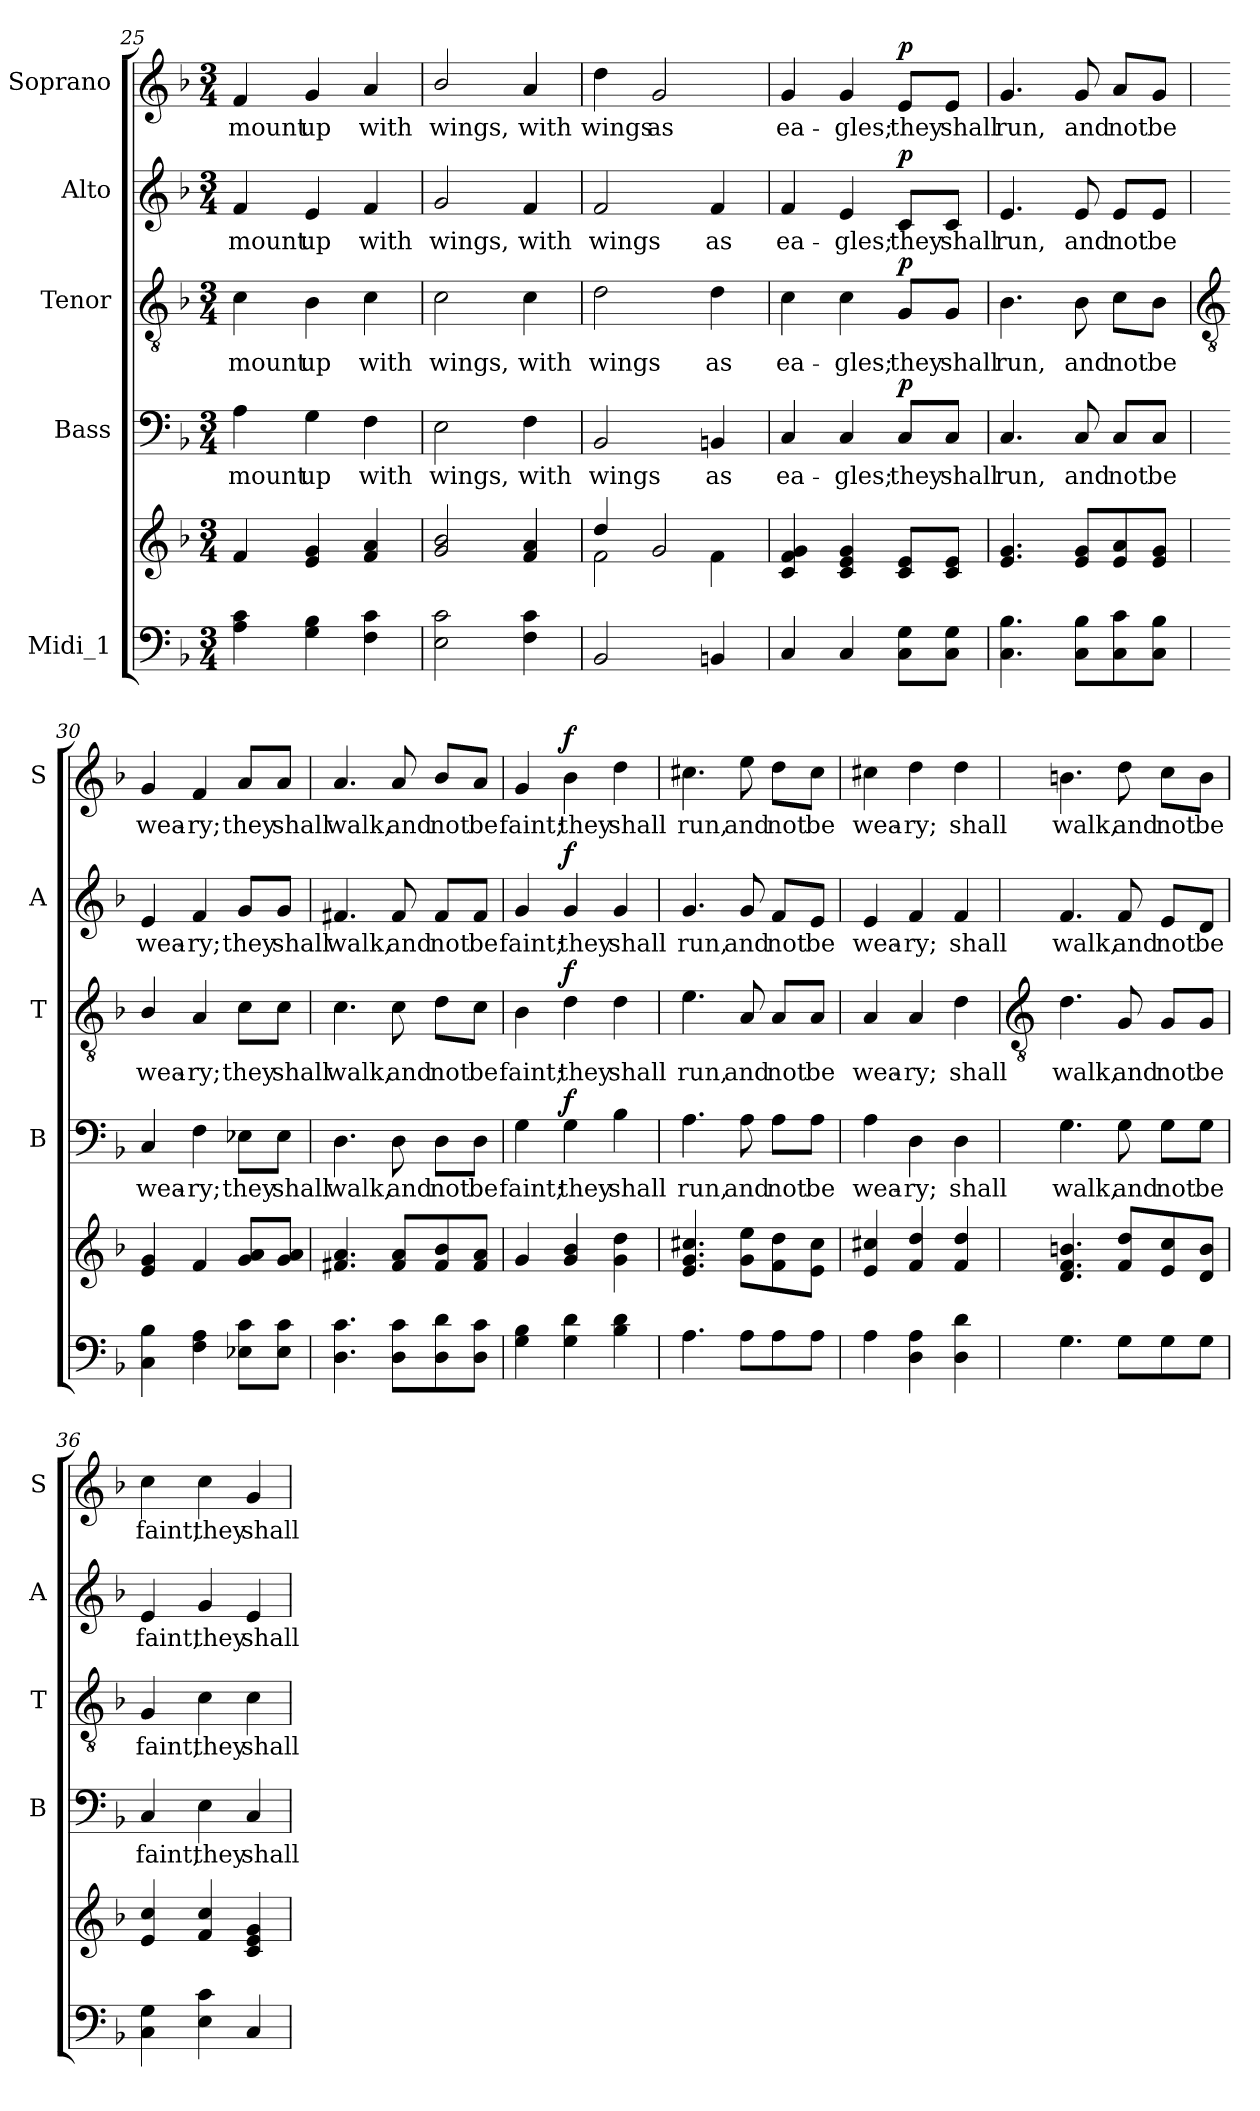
**kern	**kern	**kern	**text	**dynam	**kern	**text	**dynam	**kern	**text	**dynam	**kern	**text	**dynam
*part5	*part5	*part4	*part4	*part4	*part3	*part3	*part3	*part2	*part2	*part2	*part1	*part1	*part1
*staff6	*staff5	*staff4	*staff4	*staff4	*staff3	*staff3	*staff3	*staff2	*staff2	*staff2	*staff1	*staff1	*staff1
*I"Midi_1	*	*I"Bass	*	*	*I"Tenor	*	*	*I"Alto	*	*	*I"Soprano	*	*
*	*	*I'B	*	*	*I'T	*	*	*I'A	*	*	*I'S	*	*
*clefF4	*clefG2	*clefF4	*	*	*clefGv2	*	*	*clefG2	*	*	*clefG2	*	*
*k[b-]	*k[b-]	*k[b-]	*	*	*k[b-]	*	*	*k[b-]	*	*	*k[b-]	*	*
*F:	*F:	*F:	*	*	*F:	*	*	*F:	*	*	*F:	*	*
*M3/4	*M3/4	*M3/4	*	*	*M3/4	*	*	*M3/4	*	*	*M3/4	*	*
=25	=25	=25	=25	=25	=25	=25	=25	=25	=25	=25	=25	=25	=25
*	*^	*	*	*	*	*	*	*	*	*	*	*	*
!	!	!	!	!LO:LY:b	!	!	!LO:LY:b	!	!	!LO:LY:b	!	!	!LO:LY:b	!
4A 4c	4f	2.ryy	4A	mount	.	4c	mount	.	4f	mount	.	4f	mount	.
!	!	!	!	!LO:LY:b	!	!	!LO:LY:b	!	!	!LO:LY:b	!	!	!LO:LY:b	!
4G 4B-	4e 4g	.	4G	up	.	4B-	up	.	4e	up	.	4g	up	.
!	!	!	!	!LO:LY:b	!	!	!LO:LY:b	!	!	!LO:LY:b	!	!	!LO:LY:b	!
4F 4c	4f 4a	.	4F	with	.	4c	with	.	4f	with	.	4a	with	.
=26	=26	=26	=26	=26	=26	=26	=26	=26	=26	=26	=26	=26	=26	=26
!	!	!	!	!LO:LY:b	!	!	!LO:LY:b	!	!	!LO:LY:b	!	!	!LO:LY:b	!
2E 2c	2g/ 2b-/	2.ryy	2E	wings,	.	2c	wings,	.	2g	wings,	.	2b-/	wings,	.
!	!	!	!	!LO:LY:b	!	!	!LO:LY:b	!	!	!LO:LY:b	!	!	!LO:LY:b	!
4F 4c	4f 4a	.	4F	with	.	4c	with	.	4f	with	.	4a	with	.
=27	=27	=27	=27	=27	=27	=27	=27	=27	=27	=27	=27	=27	=27	=27
!	!	!	!	!LO:LY:b	!	!	!LO:LY:b	!	!	!LO:LY:b	!	!	!LO:LY:b	!
2BB-	4dd/	2f\	2BB-	wings	.	2d	wings	.	2f	wings	.	4dd	wings	.
!	!	!	!	!	!	!	!	!	!	!	!	!	!LO:LY:b	!
.	2g	.	.	.	.	.	.	.	.	.	.	2g	as	.
!	!	!	!	!LO:LY:b	!	!	!LO:LY:b	!	!	!LO:LY:b	!	!	!	!
4BBn	.	4f\	4BBn	as	.	4d	as	.	4f	as	.	.	.	.
=28	=28	=28	=28	=28	=28	=28	=28	=28	=28	=28	=28	=28	=28	=28
!	!	!	!	!LO:LY:b	!	!	!LO:LY:b	!	!	!LO:LY:b	!	!	!LO:LY:b	!
4C	4c 4f 4g	2.ryy	4C	ea-	.	4c	ea-	.	4f	ea-	.	4g	ea-	.
!	!	!	!	!LO:LY:b	!	!	!LO:LY:b	!	!	!LO:LY:b	!	!	!LO:LY:b	!
4C	4c 4e 4g	.	4C	-gles;	.	4c	-gles;	.	4e	-gles;	.	4g	-gles;	.
!	!	!	!	!LO:LY:b	!LO:DY:b	!	!LO:LY:b	!LO:DY:b	!	!LO:LY:b	!LO:DY:b	!	!LO:LY:b	!LO:DY:b
8C\ 8G\L	8c 8eL	.	8C/L	they	p	8G/L	they	p	8c/L	they	p	8e/L	they	p
!	!	!	!	!LO:LY:b	!	!	!LO:LY:b	!	!	!LO:LY:b	!	!	!LO:LY:b	!
8C\ 8G\J	8c 8eJ	.	8C/J	shall	.	8G/J	shall	.	8c/J	shall	.	8e/J	shall	.
=29	=29	=29	=29	=29	=29	=29	=29	=29	=29	=29	=29	=29	=29	=29
!	!	!	!	!LO:LY:b	!	!	!LO:LY:b	!	!	!LO:LY:b	!	!	!LO:LY:b	!
4.C\ 4.B-\	4.e 4.g	2.ryy	4.C	run,	.	4.B-	run,	.	4.e	run,	.	4.g	run,	.
!	!	!	!	!LO:LY:b	!	!	!LO:LY:b	!	!	!LO:LY:b	!	!	!LO:LY:b	!
8C\ 8B-\L	8e 8gL	.	8C	and	.	8B-	and	.	8e	and	.	8g	and	.
!	!	!	!	!LO:LY:b	!	!	!LO:LY:b	!	!	!LO:LY:b	!	!	!LO:LY:b	!
8C\ 8c\	8e 8a	.	8C/L	not	.	8c\L	not	.	8e/L	not	.	8a/L	not	.
!	!	!	!	!LO:LY:b	!	!	!LO:LY:b	!	!	!LO:LY:b	!	!	!LO:LY:b	!
8C\ 8B-\J	8e 8gJ	.	8C/J	be	.	8B-\J	be	.	8e/J	be	.	8g/J	be	.
*	*v	*v	*	*	*	*	*	*	*	*	*	*	*	*
!!LO:LB:g=z
=30	=30	=30	=30	=30	=30	=30	=30	=30	=30	=30	=30	=30	=30
*	*	*	*	*	*clefGv2	*	*	*	*	*	*	*	*
!	!	!	!LO:LY:b	!	!	!LO:LY:b	!	!	!LO:LY:b	!	!	!LO:LY:b	!
4C\ 4B-\	4e 4g	4C	wea-	.	4B-/	wea-	.	4e	wea-	.	4g	wea-	.
!	!	!	!LO:LY:b	!	!	!LO:LY:b	!	!	!LO:LY:b	!	!	!LO:LY:b	!
4F 4A	4f	4F	-ry;	.	4A	-ry;	.	4f	-ry;	.	4f	-ry;	.
!	!	!	!LO:LY:b	!	!	!LO:LY:b	!	!	!LO:LY:b	!	!	!LO:LY:b	!
8E-X 8cL	8g 8aL	8E-X\L	they	.	8c\L	they	.	8g/L	they	.	8a/L	they	.
!	!	!	!LO:LY:b	!	!	!LO:LY:b	!	!	!LO:LY:b	!	!	!LO:LY:b	!
8E- 8cJ	8g 8aJ	8E-\J	shall	.	8c\J	shall	.	8g/J	shall	.	8a/J	shall	.
=31	=31	=31	=31	=31	=31	=31	=31	=31	=31	=31	=31	=31	=31
!	!	!	!LO:LY:b	!	!	!LO:LY:b	!	!	!LO:LY:b	!	!	!LO:LY:b	!
4.D 4.c	4.f#X 4.a	4.D	walk,	.	4.c	walk,	.	4.f#X	walk,	.	4.a	walk,	.
!	!	!	!LO:LY:b	!	!	!LO:LY:b	!	!	!LO:LY:b	!	!	!LO:LY:b	!
8D 8cL	8f# 8aL	8D	and	.	8c	and	.	8f#	and	.	8a	and	.
!	!	!	!LO:LY:b	!	!	!LO:LY:b	!	!	!LO:LY:b	!	!	!LO:LY:b	!
8D 8d	8f# 8b-	8D\L	not	.	8d\L	not	.	8f#/L	not	.	8b-/L	not	.
!	!	!	!LO:LY:b	!	!	!LO:LY:b	!	!	!LO:LY:b	!	!	!LO:LY:b	!
8D 8cJ	8f# 8aJ	8D\J	be	.	8c\J	be	.	8f#/J	be	.	8a/J	be	.
=32	=32	=32	=32	=32	=32	=32	=32	=32	=32	=32	=32	=32	=32
!	!	!	!LO:LY:b	!	!	!LO:LY:b	!	!	!LO:LY:b	!	!	!LO:LY:b	!
4G 4B-	4g	4G	faint;	.	4B-	faint;	.	4g	faint;	.	4g	faint;	.
!	!	!	!LO:LY:b	!LO:DY:b	!	!LO:LY:b	!LO:DY:b	!	!LO:LY:b	!LO:DY:b	!	!LO:LY:b	!LO:DY:b
4G 4d	4g/ 4b-/	4G	they	f	4d	they	f	4g	they	f	4b-	they	f
!	!	!	!LO:LY:b	!	!	!LO:LY:b	!	!	!LO:LY:b	!	!	!LO:LY:b	!
4B- 4d	4g 4dd	4B-	shall	.	4d	shall	.	4g	shall	.	4dd	shall	.
=33	=33	=33	=33	=33	=33	=33	=33	=33	=33	=33	=33	=33	=33
!	!	!	!LO:LY:b	!	!	!LO:LY:b	!	!	!LO:LY:b	!	!	!LO:LY:b	!
4.A	4.e/ 4.g/ 4.cc#X/	4.A	run,	.	4.e	run,	.	4.g	run,	.	4.cc#X	run,	.
!	!	!	!LO:LY:b	!	!	!LO:LY:b	!	!	!LO:LY:b	!	!	!LO:LY:b	!
8AL	8g\ 8ee\L	8A	and	.	8A	and	.	8g	and	.	8ee	and	.
!	!	!	!LO:LY:b	!	!	!LO:LY:b	!	!	!LO:LY:b	!	!	!LO:LY:b	!
8A	8f\ 8dd\	8A\L	not	.	8A/L	not	.	8f/L	not	.	8dd\L	not	.
!	!	!	!LO:LY:b	!	!	!LO:LY:b	!	!	!LO:LY:b	!	!	!LO:LY:b	!
8AJ	8e\ 8cc#\J	8A\J	be	.	8A/J	be	.	8e/J	be	.	8cc#\J	be	.
=34	=34	=34	=34	=34	=34	=34	=34	=34	=34	=34	=34	=34	=34
!	!	!	!LO:LY:b	!	!	!LO:LY:b	!	!	!LO:LY:b	!	!	!LO:LY:b	!
4A	4e/ 4cc#X/	4A	wea-	.	4A	wea-	.	4e	wea-	.	4cc#X	wea-	.
!	!	!	!LO:LY:b	!	!	!LO:LY:b	!	!	!LO:LY:b	!	!	!LO:LY:b	!
4D 4A	4f/ 4dd/	4D	-ry;	.	4A	-ry;	.	4f	-ry;	.	4dd	-ry;	.
!	!	!	!LO:LY:b	!	!	!LO:LY:b	!	!	!LO:LY:b	!	!	!LO:LY:b	!
4D 4d	4f/ 4dd/	4D	shall	.	4d	shall	.	4f	shall	.	4dd	shall	.
!!LO:LB:g=z
=35	=35	=35	=35	=35	=35	=35	=35	=35	=35	=35	=35	=35	=35
*	*	*	*	*	*clefGv2	*	*	*	*	*	*	*	*
!	!	!	!LO:LY:b	!	!	!LO:LY:b	!	!	!LO:LY:b	!	!	!LO:LY:b	!
4.G	4.d/ 4.f/ 4.bn/	4.G	walk,	.	4.d	walk,	.	4.f	walk,	.	4.bn	walk,	.
!	!	!	!LO:LY:b	!	!	!LO:LY:b	!	!	!LO:LY:b	!	!	!LO:LY:b	!
8GL	8f/ 8dd/L	8G	and	.	8G	and	.	8f	and	.	8dd	and	.
!	!	!	!LO:LY:b	!	!	!LO:LY:b	!	!	!LO:LY:b	!	!	!LO:LY:b	!
8G	8e/ 8cc/	8G\L	not	.	8G/L	not	.	8e/L	not	.	8cc\L	not	.
!	!	!	!LO:LY:b	!	!	!LO:LY:b	!	!	!LO:LY:b	!	!	!LO:LY:b	!
8GJ	8d/ 8b/J	8G\J	be	.	8G/J	be	.	8d/J	be	.	8b\J	be	.
=36	=36	=36	=36	=36	=36	=36	=36	=36	=36	=36	=36	=36	=36
!	!	!	!LO:LY:b	!	!	!LO:LY:b	!	!	!LO:LY:b	!	!	!LO:LY:b	!
4C\ 4G\	4e/ 4cc/	4C	faint,	.	4G	faint,	.	4e	faint,	.	4cc	faint,	.
!	!	!	!LO:LY:b	!	!	!LO:LY:b	!	!	!LO:LY:b	!	!	!LO:LY:b	!
4E 4c	4f/ 4cc/	4E	they	.	4c	they	.	4g	they	.	4cc	they	.
!	!	!	!LO:LY:b	!	!	!LO:LY:b	!	!	!LO:LY:b	!	!	!LO:LY:b	!
4C	4c 4e 4g	4C	shall	.	4c	shall	.	4e	shall	.	4g	shall	.
=	=	=	=	=	=	=	=	=	=	=	=	=	=
*-	*-	*-	*-	*-	*-	*-	*-	*-	*-	*-	*-	*-	*-
